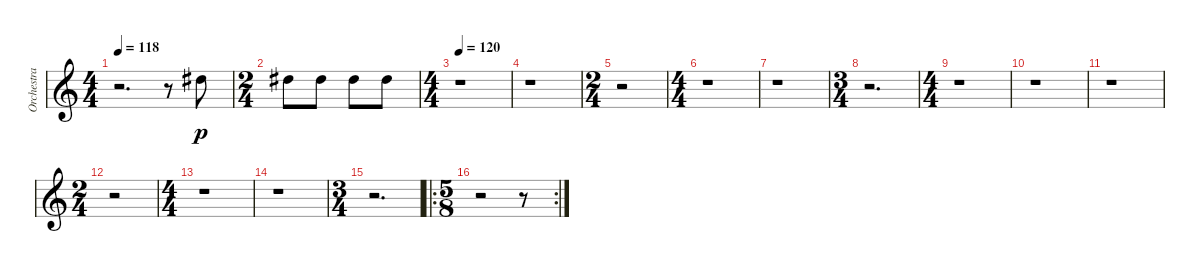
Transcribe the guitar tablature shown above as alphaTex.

\track ("Orchestra Hits" "Orchestra ") {instrument orchestrahit}
\staff {score}
\tuning (E4 B3 G3 D3 A2 E2) {hide}
\ts (4 4)
\tempo 118
\clef g2
\ks c
r.2{d dy p} r.8 11.1.8 |
\ts (2 4)
11.1.8 11.1.8 11.1.8 11.1.8 |
\ts (4 4)
\tempo 120
r.1 |
r.1 |
\ts (2 4)
r.2 |
\ts (4 4)
r.1 |
r.1 |
\ts (3 4)
r.2{d} |
\ts (4 4)
r.1 |
r.1 |
r.1 |
\ts (2 4)
r.2 |
\ts (4 4)
r.1 |
r.1 |
\ts (3 4)
r.2{d} |
\ro
\rc 2
\ts (5 8)
r.2 r.8
